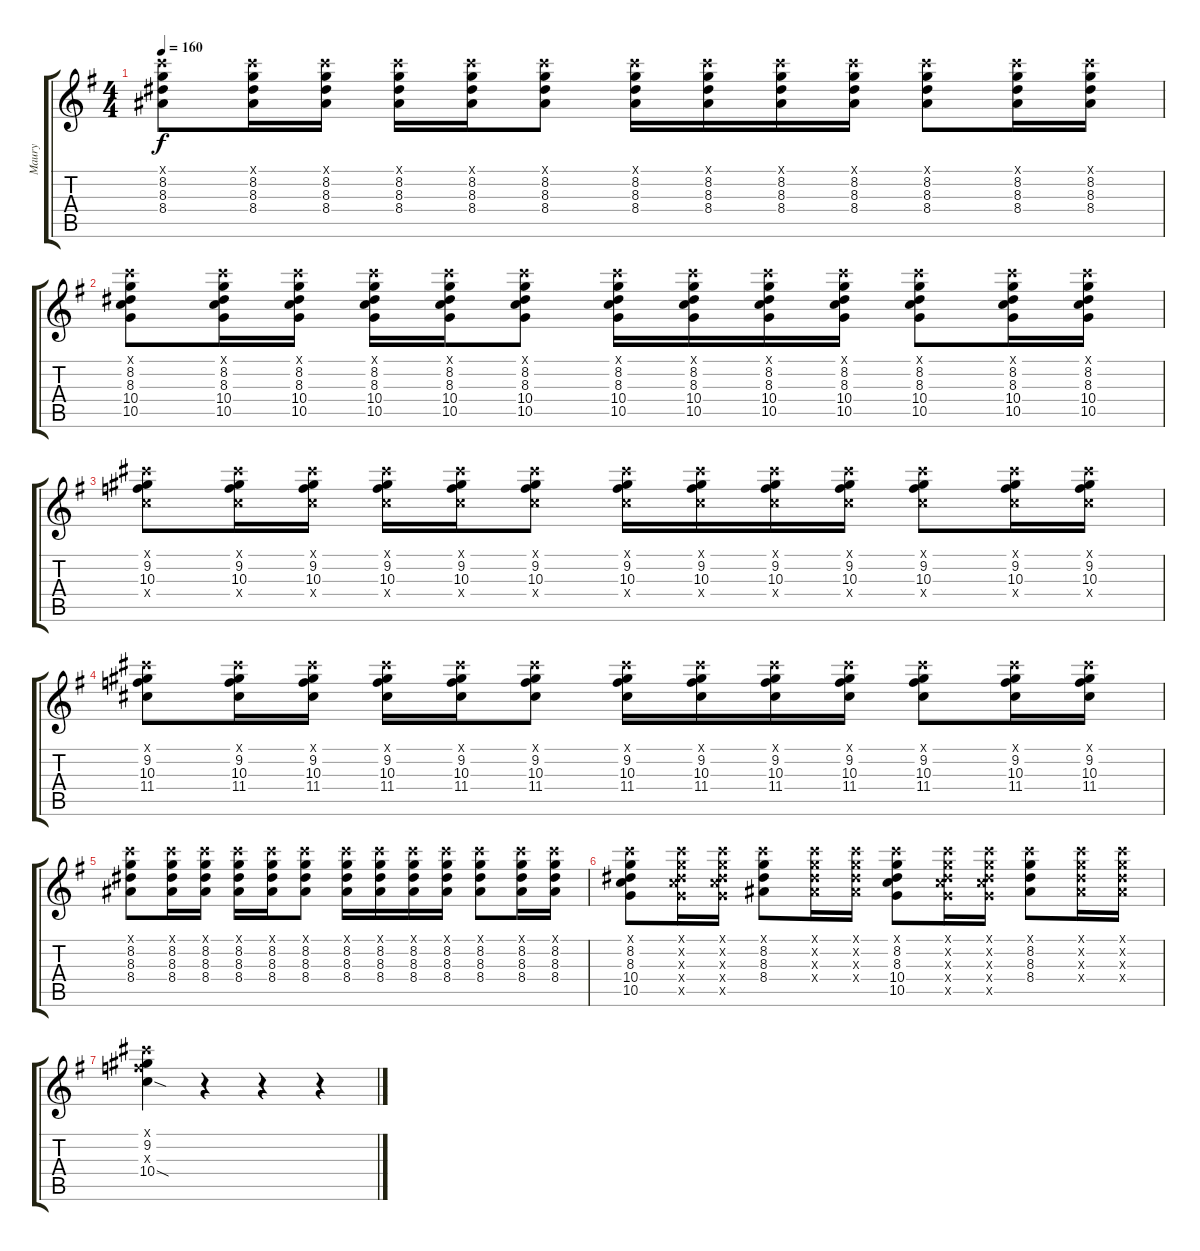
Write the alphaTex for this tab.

\track ("Maury" "Maury") {instrument overdrivenguitar}
\staff {score tabs}
\tuning (E4 B3 G3 D3 A2 E2) {hide}
\ts (4 4)
\tempo 160
\clef g2
\ks g
(8.1{x} 8.2 8.3 8.4).8{dy f} (8.1{x} 8.2 8.3 8.4).16 (8.1{x} 8.2 8.3 8.4).16 (8.1{x} 8.2 8.3 8.4).16 (8.1{x} 8.2 8.3 8.4).16 (8.1{x} 8.2 8.3 8.4).8 (8.1{x} 8.2 8.3 8.4).16 (8.1{x} 8.2 8.3 8.4).16 (8.1{x} 8.2 8.3 8.4).16 (8.1{x} 8.2 8.3 8.4).16 (8.1{x} 8.2 8.3 8.4).8 (8.1{x} 8.2 8.3 8.4).16 (8.1{x} 8.2 8.3 8.4).16 |
(8.1{x} 8.2 8.3 10.4 10.5).8 (8.1{x} 8.2 8.3 10.4 10.5).16 (8.1{x} 8.2 8.3 10.4 10.5).16 (8.1{x} 8.2 8.3 10.4 10.5).16 (8.1{x} 8.2 8.3 10.4 10.5).16 (8.1{x} 8.2 8.3 10.4 10.5).8 (8.1{x} 8.2 8.3 10.4 10.5).16 (8.1{x} 8.2 8.3 10.4 10.5).16 (8.1{x} 8.2 8.3 10.4 10.5).16 (8.1{x} 8.2 8.3 10.4 10.5).16 (8.1{x} 8.2 8.3 10.4 10.5).8 (8.1{x} 8.2 8.3 10.4 10.5).16 (8.1{x} 8.2 8.3 10.4 10.5).16 |
(9.1{x} 9.2 10.3 10.4{x}).8 (9.1{x} 9.2 10.3 10.4{x}).16 (9.1{x} 9.2 10.3 10.4{x}).16 (9.1{x} 9.2 10.3 10.4{x}).16 (9.1{x} 9.2 10.3 10.4{x}).16 (9.1{x} 9.2 10.3 10.4{x}).8 (9.1{x} 9.2 10.3 10.4{x}).16 (9.1{x} 9.2 10.3 10.4{x}).16 (9.1{x} 9.2 10.3 10.4{x}).16 (9.1{x} 9.2 10.3 10.4{x}).16 (9.1{x} 9.2 10.3 10.4{x}).8 (9.1{x} 9.2 10.3 10.4{x}).16 (9.1{x} 9.2 10.3 10.4{x}).16 |
(9.1{x} 9.2 10.3 11.4).8 (9.1{x} 9.2 10.3 11.4).16 (9.1{x} 9.2 10.3 11.4).16 (9.1{x} 9.2 10.3 11.4).16 (9.1{x} 9.2 10.3 11.4).16 (9.1{x} 9.2 10.3 11.4).8 (9.1{x} 9.2 10.3 11.4).16 (9.1{x} 9.2 10.3 11.4).16 (9.1{x} 9.2 10.3 11.4).16 (9.1{x} 9.2 10.3 11.4).16 (9.1{x} 9.2 10.3 11.4).8 (9.1{x} 9.2 10.3 11.4).16 (9.1{x} 9.2 10.3 11.4).16 |
(8.1{x} 8.2 8.3 8.4).8 (8.1{x} 8.2 8.3 8.4).16 (8.1{x} 8.2 8.3 8.4).16 (8.1{x} 8.2 8.3 8.4).16 (8.1{x} 8.2 8.3 8.4).16 (8.1{x} 8.2 8.3 8.4).8 (8.1{x} 8.2 8.3 8.4).16 (8.1{x} 8.2 8.3 8.4).16 (8.1{x} 8.2 8.3 8.4).16 (8.1{x} 8.2 8.3 8.4).16 (8.1{x} 8.2 8.3 8.4).8 (8.1{x} 8.2 8.3 8.4).16 (8.1{x} 8.2 8.3 8.4).16 |
(8.1{x} 8.2 8.3 10.4 10.5).8 (8.1{x} 8.2{x} 8.3{x} 10.4{x} 10.5{x}).16 (8.1{x} 8.2{x} 8.3{x} 10.4{x} 10.5{x}).16 (8.1{x} 8.2 8.3 8.4).8 (8.1{x} 8.2{x} 8.3{x} 8.4{x}).16 (8.1{x} 8.2{x} 8.3{x} 8.4{x}).16 (8.1{x} 8.2 8.3 10.4 10.5).8 (8.1{x} 8.2{x} 8.3{x} 10.4{x} 10.5{x}).16 (8.1{x} 8.2{x} 8.3{x} 10.4{x} 10.5{x}).16 (8.1{x} 8.2 8.3 8.4).8 (8.1{x} 8.2{x} 8.3{x} 8.4{x}).16 (8.1{x} 8.2{x} 8.3{x} 8.4{x}).16 |
(9.1{x} 9.2 10.3{x} 10.4{sod}).4 r.4 r.4 r.4
